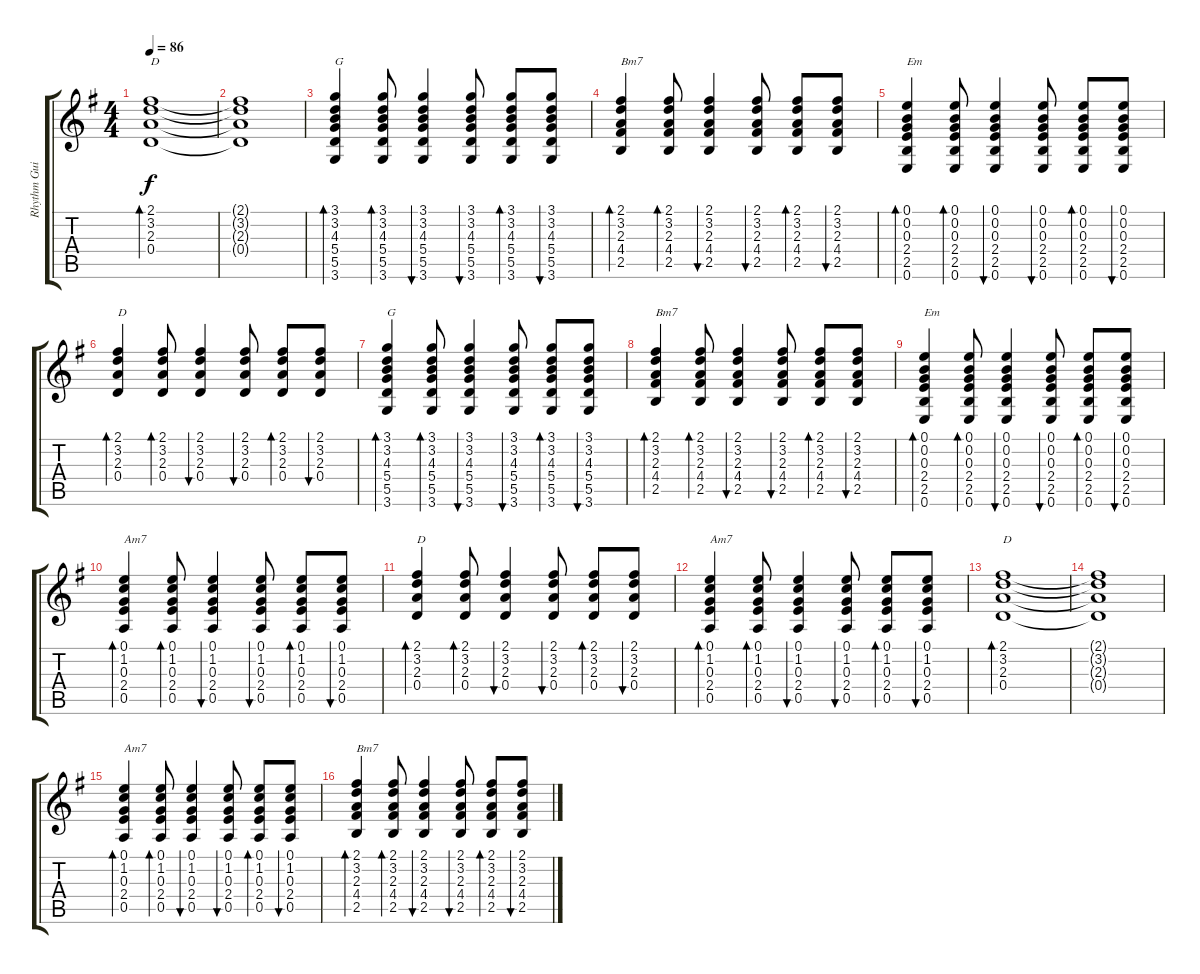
\track ("Rhythm Guitar" "Rhythm Gui") {instrument acousticguitarnylon}
\staff {score tabs}
\tuning (E4 B3 G3 D3 A2 E2) {hide}
\ts (4 4)
\tempo 86
\clef g2
\ks g
(2.1 3.2 2.3 0.4).1{bd 240 txt "D" dy f} |
(2.1{t} 3.2{t} 2.3{t} 0.4{t}).1 |
(3.1 3.2 4.3 5.4 5.5 3.6).4{bd 120 txt "G"} (3.1 3.2 4.3 5.4 5.5 3.6).8{bd 60} (3.1 3.2 4.3 5.4 5.5 3.6).4{bu 60} (3.1 3.2 4.3 5.4 5.5 3.6).8{bu 60} (3.1 3.2 4.3 5.4 5.5 3.6).8{bd 60} (3.1 3.2 4.3 5.4 5.5 3.6).8{bu 60} |
(2.1 3.2 2.3 4.4 2.5).4{bd 120 txt "Bm7"} (2.1 3.2 2.3 4.4 2.5).8{bd 60} (2.1 3.2 2.3 4.4 2.5).4{bu 60} (2.1 3.2 2.3 4.4 2.5).8{bu 60} (2.1 3.2 2.3 4.4 2.5).8{bd 60} (2.1 3.2 2.3 4.4 2.5).8{bu 60} |
(0.1 0.2 0.3 2.4 2.5 0.6).4{bd 120 txt "Em"} (0.1 0.2 0.3 2.4 2.5 0.6).8{bd 60} (0.1 0.2 0.3 2.4 2.5 0.6).4{bu 60} (0.1 0.2 0.3 2.4 2.5 0.6).8{bu 60} (0.1 0.2 0.3 2.4 2.5 0.6).8{bd 60} (0.1 0.2 0.3 2.4 2.5 0.6).8{bu 60} |
(2.1 3.2 2.3 0.4).4{bd 120 txt "D"} (2.1 3.2 2.3 0.4).8{bd 60} (2.1 3.2 2.3 0.4).4{bu 60} (2.1 3.2 2.3 0.4).8{bu 60} (2.1 3.2 2.3 0.4).8{bd 60} (2.1 3.2 2.3 0.4).8{bu 60} |
(3.1 3.2 4.3 5.4 5.5 3.6).4{bd 120 txt "G"} (3.1 3.2 4.3 5.4 5.5 3.6).8{bd 60} (3.1 3.2 4.3 5.4 5.5 3.6).4{bu 60} (3.1 3.2 4.3 5.4 5.5 3.6).8{bu 60} (3.1 3.2 4.3 5.4 5.5 3.6).8{bd 60} (3.1 3.2 4.3 5.4 5.5 3.6).8{bu 60} |
(2.1 3.2 2.3 4.4 2.5).4{bd 120 txt "Bm7"} (2.1 3.2 2.3 4.4 2.5).8{bd 60} (2.1 3.2 2.3 4.4 2.5).4{bu 60} (2.1 3.2 2.3 4.4 2.5).8{bu 60} (2.1 3.2 2.3 4.4 2.5).8{bd 60} (2.1 3.2 2.3 4.4 2.5).8{bu 60} |
(0.1 0.2 0.3 2.4 2.5 0.6).4{bd 120 txt "Em"} (0.1 0.2 0.3 2.4 2.5 0.6).8{bd 60} (0.1 0.2 0.3 2.4 2.5 0.6).4{bu 60} (0.1 0.2 0.3 2.4 2.5 0.6).8{bu 60} (0.1 0.2 0.3 2.4 2.5 0.6).8{bd 60} (0.1 0.2 0.3 2.4 2.5 0.6).8{bu 60} |
(0.1 1.2 0.3 2.4 0.5).4{bd 120 txt "Am7"} (0.1 1.2 0.3 2.4 0.5).8{bd 60} (0.1 1.2 0.3 2.4 0.5).4{bu 60} (0.1 1.2 0.3 2.4 0.5).8{bu 60} (0.1 1.2 0.3 2.4 0.5).8{bd 60} (0.1 1.2 0.3 2.4 0.5).8{bu 60} |
(2.1 3.2 2.3 0.4).4{bd 120 txt "D"} (2.1 3.2 2.3 0.4).8{bd 60} (2.1 3.2 2.3 0.4).4{bu 60} (2.1 3.2 2.3 0.4).8{bu 60} (2.1 3.2 2.3 0.4).8{bd 60} (2.1 3.2 2.3 0.4).8{bu 60} |
(0.1 1.2 0.3 2.4 0.5).4{bd 120 txt "Am7"} (0.1 1.2 0.3 2.4 0.5).8{bd 60} (0.1 1.2 0.3 2.4 0.5).4{bu 60} (0.1 1.2 0.3 2.4 0.5).8{bu 60} (0.1 1.2 0.3 2.4 0.5).8{bd 60} (0.1 1.2 0.3 2.4 0.5).8{bu 60} |
(2.1 3.2 2.3 0.4).1{bd 240 txt "D"} |
(2.1{t} 3.2{t} 2.3{t} 0.4{t}).1 |
(0.1 1.2 0.3 2.4 0.5).4{bd 120 txt "Am7"} (0.1 1.2 0.3 2.4 0.5).8{bd 60} (0.1 1.2 0.3 2.4 0.5).4{bu 60} (0.1 1.2 0.3 2.4 0.5).8{bu 60} (0.1 1.2 0.3 2.4 0.5).8{bd 60} (0.1 1.2 0.3 2.4 0.5).8{bu 60} |
(2.1 3.2 2.3 4.4 2.5).4{bd 120 txt "Bm7"} (2.1 3.2 2.3 4.4 2.5).8{bd 60} (2.1 3.2 2.3 4.4 2.5).4{bu 60} (2.1 3.2 2.3 4.4 2.5).8{bu 60} (2.1 3.2 2.3 4.4 2.5).8{bd 60} (2.1 3.2 2.3 4.4 2.5).8{bu 60}
